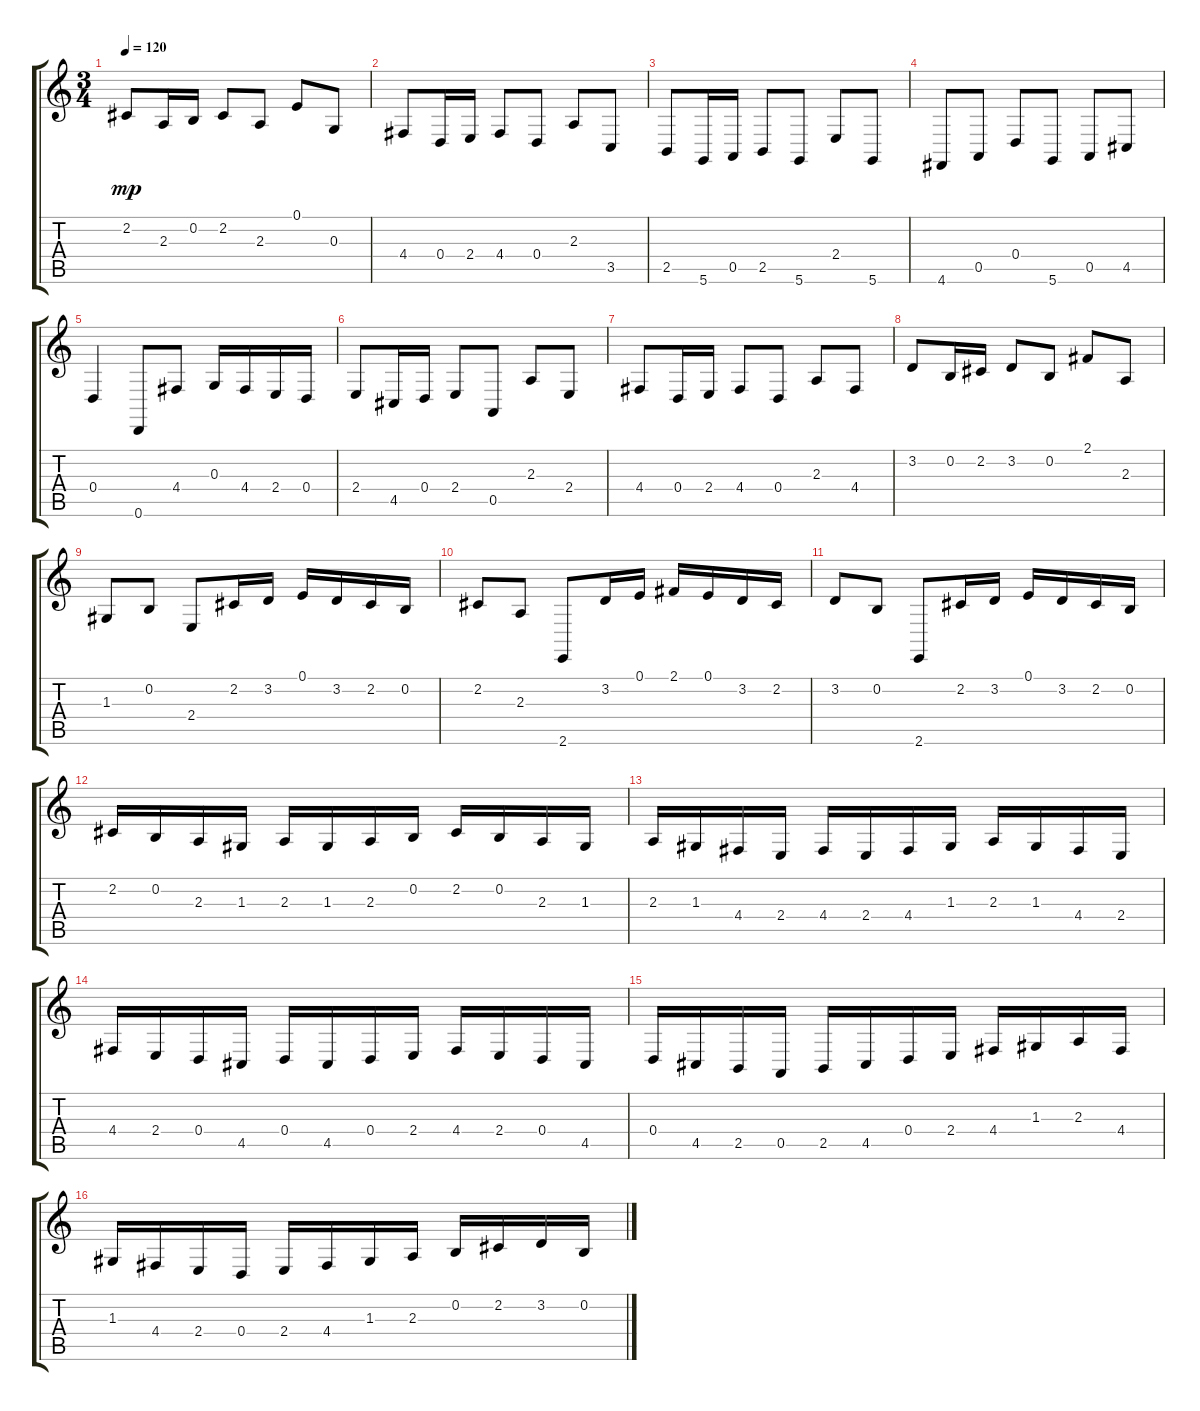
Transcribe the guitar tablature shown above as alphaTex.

\track "" {instrument cello}
\staff {score tabs}
\tuning (E4 B3 G3 D3 A2 D2) {hide}
\ts (3 4)
\tempo 120
\clef g2
\ks c
2.2.8{dy mp} 2.3.16 0.2.16 2.2.8 2.3.8 0.1.8 0.3.8 |
4.4.8 0.4.16 2.4.16 4.4.8 0.4.8 2.3.8 3.5.8 |
2.5.8 5.6.16 0.5.16 2.5.8 5.6.8 2.4.8 5.6.8 |
4.6.8 0.5.8 0.4.8 5.6.8 0.5.8 4.5.8 |
0.4.4 0.6.8 4.4.8 0.3.16 4.4.16 2.4.16 0.4.16 |
2.4.8 4.5.16 0.4.16 2.4.8 0.5.8 2.3.8 2.4.8 |
4.4.8 0.4.16 2.4.16 4.4.8 0.4.8 2.3.8 4.4.8 |
3.2.8 0.2.16 2.2.16 3.2.8 0.2.8 2.1.8 2.3.8 |
1.3.8 0.2.8 2.4.8 2.2.16 3.2.16 0.1.16 3.2.16 2.2.16 0.2.16 |
2.2.8 2.3.8 2.6.8 3.2.16 0.1.16 2.1.16 0.1.16 3.2.16 2.2.16 |
3.2.8 0.2.8 2.6.8 2.2.16 3.2.16 0.1.16 3.2.16 2.2.16 0.2.16 |
2.2.16 0.2.16 2.3.16 1.3.16 2.3.16 1.3.16 2.3.16 0.2.16 2.2.16 0.2.16 2.3.16 1.3.16 |
2.3.16 1.3.16 4.4.16 2.4.16 4.4.16 2.4.16 4.4.16 1.3.16 2.3.16 1.3.16 4.4.16 2.4.16 |
4.4.16 2.4.16 0.4.16 4.5.16 0.4.16 4.5.16 0.4.16 2.4.16 4.4.16 2.4.16 0.4.16 4.5.16 |
0.4.16 4.5.16 2.5.16 0.5.16 2.5.16 4.5.16 0.4.16 2.4.16 4.4.16 1.3.16 2.3.16 4.4.16 |
1.3.16 4.4.16 2.4.16 0.4.16 2.4.16 4.4.16 1.3.16 2.3.16 0.2.16 2.2.16 3.2.16 0.2.16
